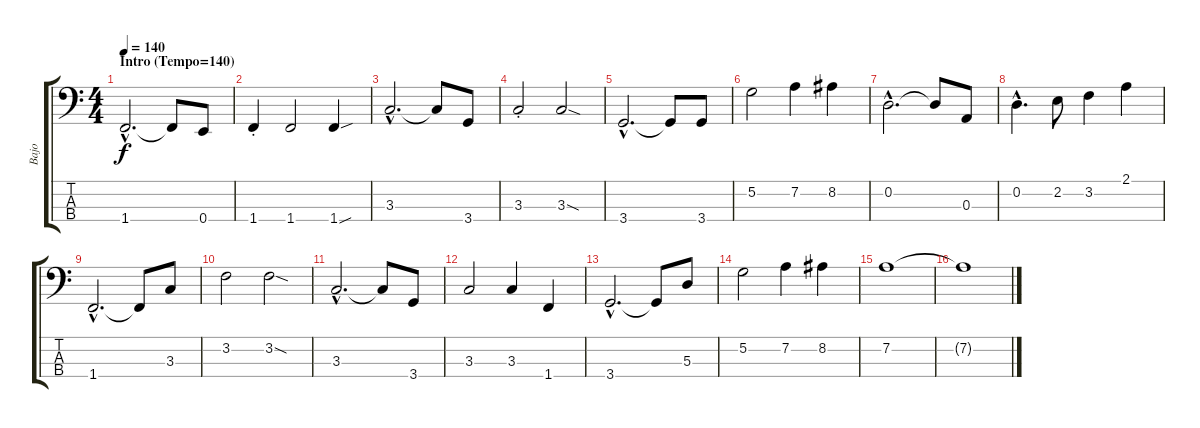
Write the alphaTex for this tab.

\track ("Bajo" "Bajo") {instrument electricbasspick}
\staff {score tabs}
\tuning (G2 D2 A1 E1) {hide}
\ts (4 4)
\section ("" "Intro (Tempo=140)")
\tempo 140
\clef f4
\ks c
1.4{hac}.2{d dy f instrument electricbasspick} 1.4{t}.8 0.4.8 |
1.4{st}.4 1.4.2 1.4{sou}.4 |
3.3{hac}.2{d} 3.3{t}.8 3.4.8 |
3.3{st}.2 3.3{sod}.2 |
3.4{hac}.2{d} 3.4{t}.8 3.4.8 |
5.2.2 7.2.4 8.2.4 |
0.2{hac}.2{d} 0.2{t}.8 0.3.8 |
0.2{hac}.4{d} 2.2.8 3.2.4 2.1.4 |
1.4{hac}.2{d} 1.4{t}.8 3.3.8 |
3.2.2 3.2{sod}.2 |
3.3{hac}.2{d} 3.3{t}.8 3.4.8 |
3.3.2 3.3.4 1.4.4 |
3.4{hac}.2{d} 3.4{t}.8 5.3.8 |
5.2.2 7.2.4 8.2.4 |
7.2.1{volume 0} |
7.2{t}.1
